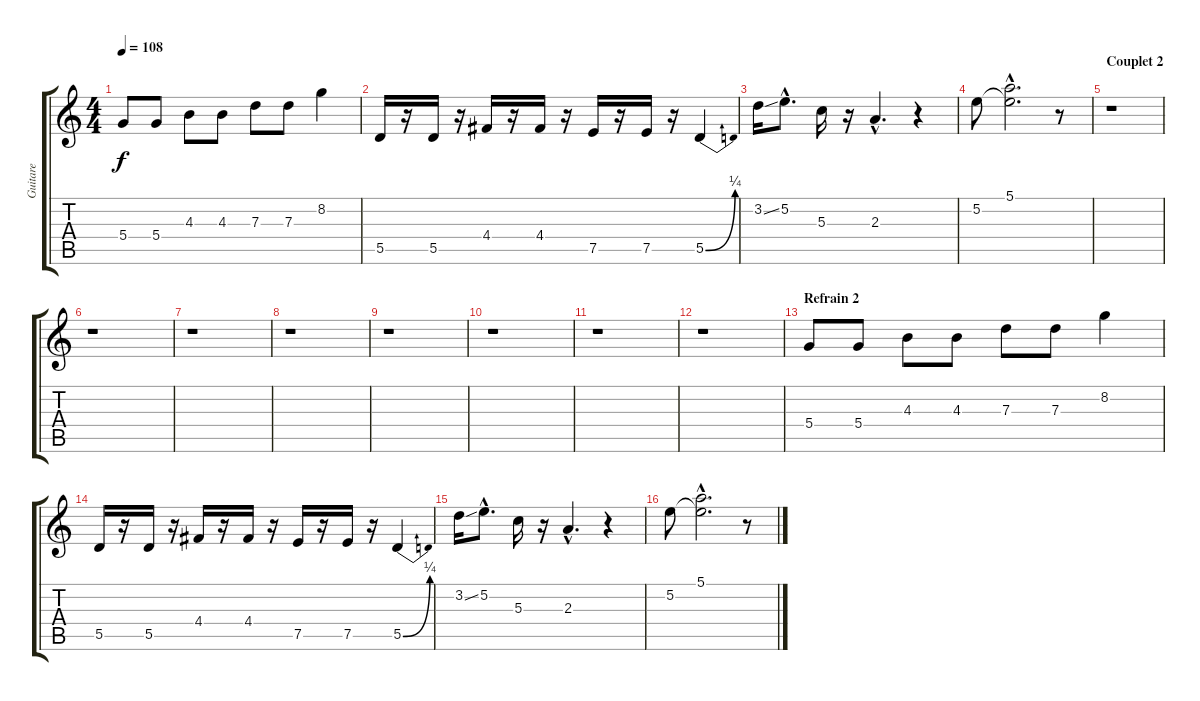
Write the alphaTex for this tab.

\track ("Guitare" "Guitare") {instrument overdrivenguitar}
\staff {score tabs}
\tuning (E4 B3 G3 D3 A2 E2) {hide}
\ts (4 4)
\tempo 108
\clef g2
\ks c
5.4.8{dy f} 5.4.8 4.3.8 4.3.8 7.3.8 7.3.8 8.2.4 |
5.5.16 r.16 5.5.16 r.16 4.4.16 r.16 4.4.16 r.16 7.5.16 r.16 7.5.16 r.16 5.5{be (bend 0 0 60 1)}.4 |
3.2{ss}.16 5.2{hac}.8{d} 5.3.16 r.16 2.3{hac}.4{d} r.4 |
5.2.8 (5.1{hac} 5.2{hac t}).2{d} r.8 |
\section ("" "Couplet 2")
r.1 |
r.1 |
r.1 |
r.1 |
r.1 |
r.1 |
r.1 |
r.1 |
\section ("" "Refrain 2")
5.4.8 5.4.8 4.3.8 4.3.8 7.3.8 7.3.8 8.2.4 |
5.5.16 r.16 5.5.16 r.16 4.4.16 r.16 4.4.16 r.16 7.5.16 r.16 7.5.16 r.16 5.5{be (bend 0 0 60 1)}.4 |
3.2{ss}.16 5.2{hac}.8{d} 5.3.16 r.16 2.3{hac}.4{d} r.4 |
5.2.8 (5.1{hac} 5.2{hac t}).2{d} r.8
